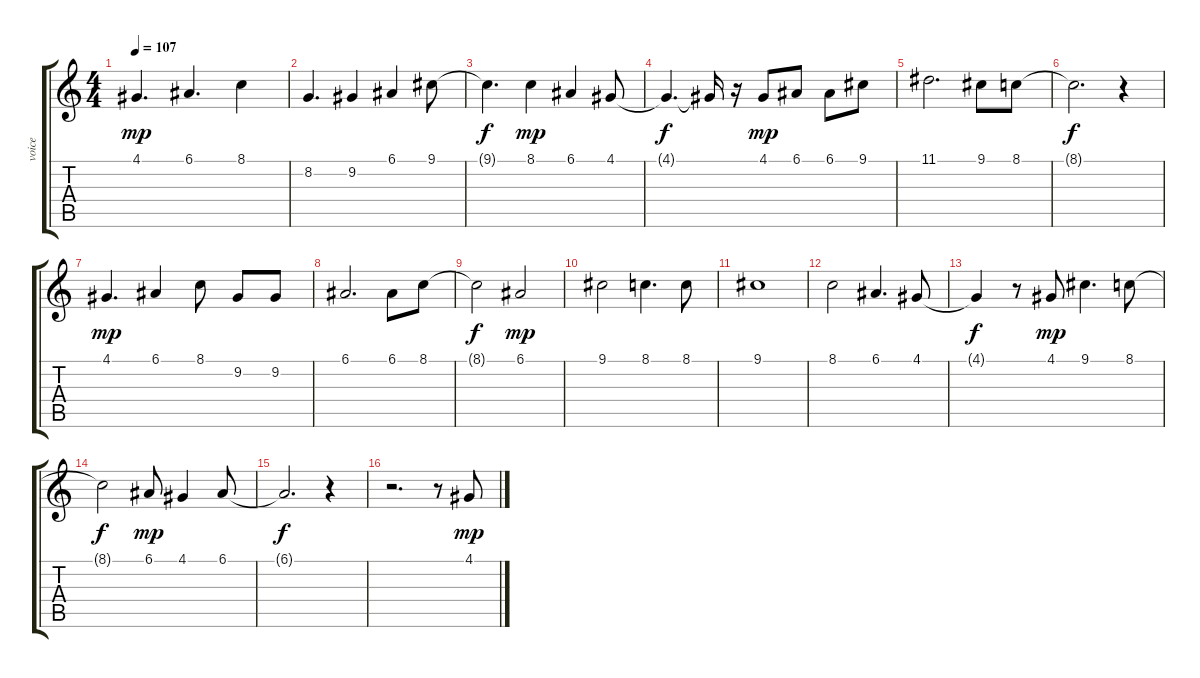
\track ("voice" "voice") {instrument flute}
\staff {score tabs}
\tuning (E4 B3 G3 D3 A2 E2) {hide}
\ts (4 4)
\tempo 107
\clef g2
\ks c
4.1.4{d dy mp} 6.1.4{d} 8.1.4 |
8.2.4{d} 9.2.4 6.1.4 9.1.8 |
9.1{t}.4{d dy f} 8.1.4{dy mp} 6.1.4 4.1.8 |
4.1{t}.4{d dy f} 4.1{t}.16 r.16 4.1.8{dy mp} 6.1.8 6.1.8 9.1.8 |
11.1.2{d} 9.1.8 8.1.8 |
8.1{t}.2{d dy f} r.4 |
4.1.4{d dy mp} 6.1.4 8.1.8 9.2.8 9.2.8 |
6.1.2{d} 6.1.8 8.1.8 |
8.1{t}.2{dy f} 6.1.2{dy mp} |
9.1.2 8.1.4{d} 8.1.8 |
9.1.1 |
8.1.2 6.1.4{d} 4.1.8 |
4.1{t}.4{dy f} r.8 4.1.8{dy mp} 9.1.4{d} 8.1.8 |
8.1{t}.2{dy f} 6.1.8{dy mp} 4.1.4 6.1.8 |
6.1{t}.2{d dy f} r.4 |
r.2{d} r.8 4.1.8{dy mp}
